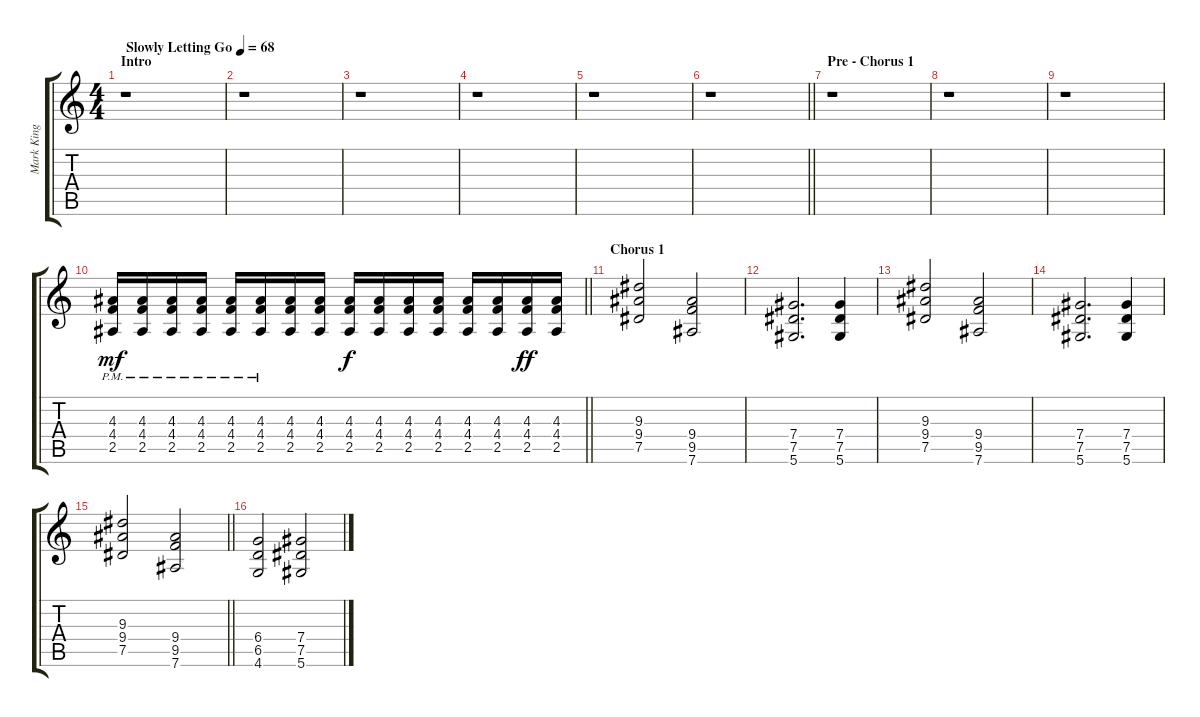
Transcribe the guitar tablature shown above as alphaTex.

\track ("Mark King (Rythem)" "Mark King ") {instrument overdrivenguitar}
\staff {score tabs}
\tuning (Eb4 Bb3 Gb3 Db3 Ab2 Eb2) {hide}
\ts (4 4)
\section ("" "Intro")
\tempo (68 "Slowly Letting Go")
\clef g2
\ks c
r.1{dy mf instrument overdrivenguitar} |
r.1 |
r.1 |
r.1 |
r.1 |
\barLineRight lightlight
r.1 |
\section ("" "Pre - Chorus 1")
r.1 |
r.1 |
r.1 |
\barLineRight lightlight
(4.3{pm} 4.4{pm} 2.5{pm}).16 (4.3{pm} 4.4{pm} 2.5{pm}).16 (4.3{pm} 4.4{pm} 2.5{pm}).16 (4.3{pm} 4.4{pm} 2.5{pm}).16 (4.3{pm} 4.4{pm} 2.5{pm}).16 (4.3{pm} 4.4{pm} 2.5{pm}).16 (4.3 4.4 2.5).16 (4.3 4.4 2.5).16 (4.3 4.4 2.5).16{dy f} (4.3 4.4 2.5).16 (4.3 4.4 2.5).16 (4.3 4.4 2.5).16 (4.3 4.4 2.5).16 (4.3 4.4 2.5).16 (4.3 4.4 2.5).16{dy ff} (4.3 4.4 2.5).16 |
\section ("" "Chorus 1")
(9.3 9.4 7.5).2 (9.4 9.5 7.6).2 |
(7.4 7.5 5.6).2{d} (7.4 7.5 5.6).4 |
(9.3 9.4 7.5).2 (9.4 9.5 7.6).2 |
(7.4 7.5 5.6).2{d} (7.4 7.5 5.6).4 |
\barLineRight lightlight
(9.3 9.4 7.5).2 (9.4 9.5 7.6).2 |
(6.4 6.5 4.6).2 (7.4 7.5 5.6).2
